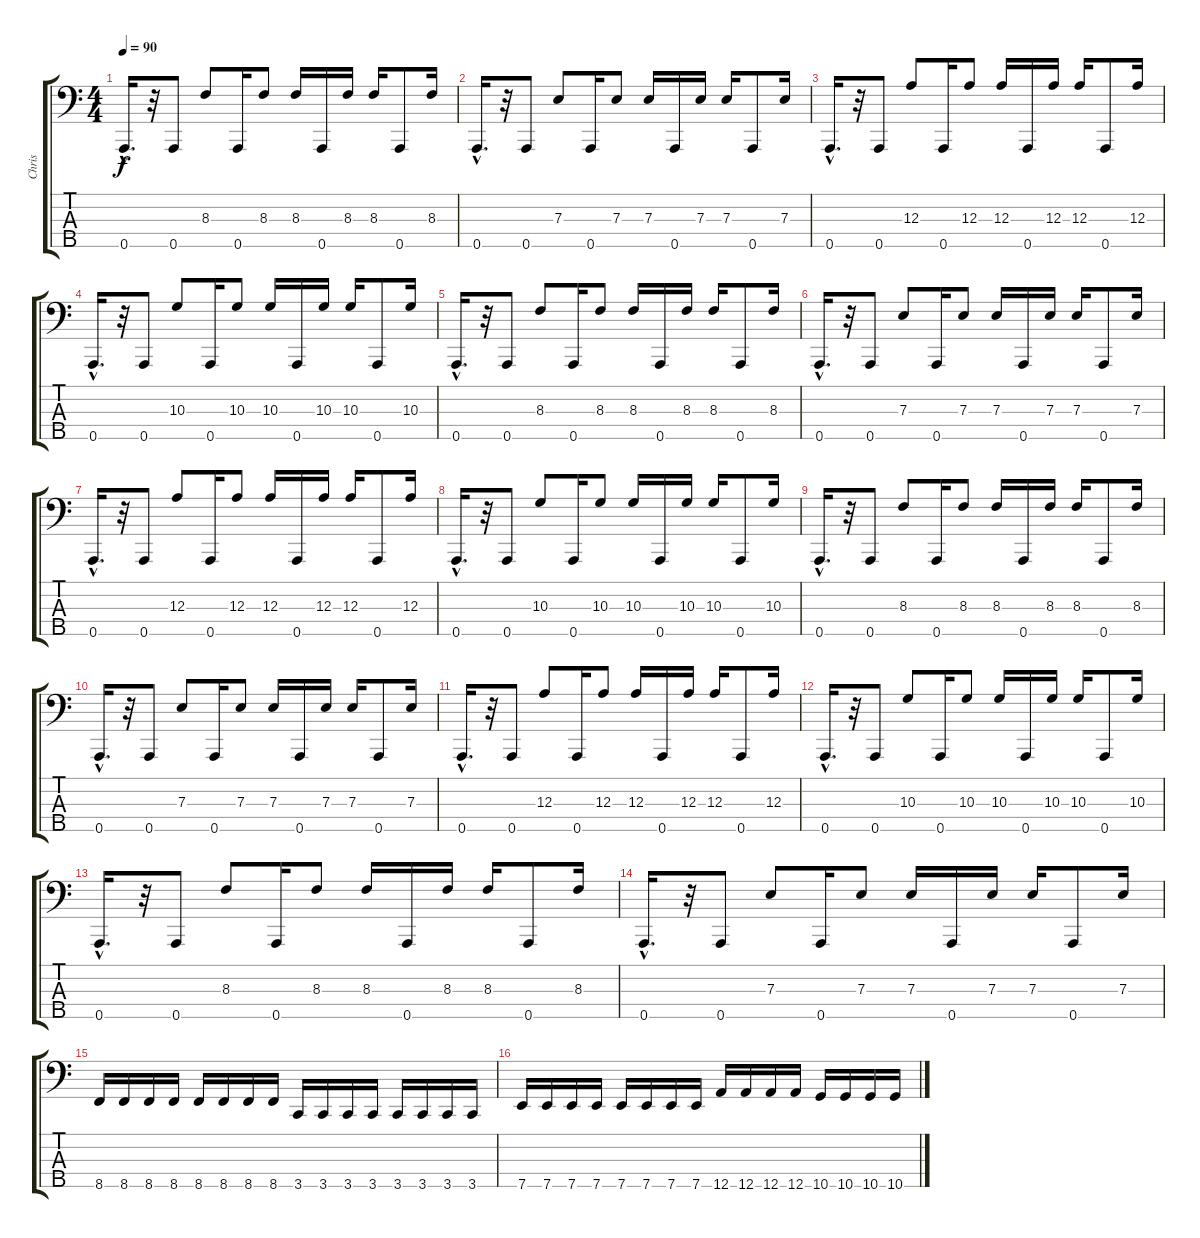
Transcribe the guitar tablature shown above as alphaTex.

\track ("Chris" "Chris") {instrument electricbassfinger}
\staff {score tabs}
\tuning (G2 D2 A1 E1 A0) {hide}
\ts (4 4)
\tempo 90
\clef f4
\ks c
0.5{hac}.16{d dy f} r.32 0.5.8 8.3.8 0.5.16 8.3.8 8.3.16 0.5.16 8.3.16 8.3.16 0.5.8 8.3.16 |
0.5{hac}.16{d} r.32 0.5.8 7.3.8 0.5.16 7.3.8 7.3.16 0.5.16 7.3.16 7.3.16 0.5.8 7.3.16 |
0.5{hac}.16{d} r.32 0.5.8 12.3.8 0.5.16 12.3.8 12.3.16 0.5.16 12.3.16 12.3.16 0.5.8 12.3.16 |
0.5{hac}.16{d} r.32 0.5.8 10.3.8 0.5.16 10.3.8 10.3.16 0.5.16 10.3.16 10.3.16 0.5.8 10.3.16 |
0.5{hac}.16{d} r.32 0.5.8 8.3.8 0.5.16 8.3.8 8.3.16 0.5.16 8.3.16 8.3.16 0.5.8 8.3.16 |
0.5{hac}.16{d} r.32 0.5.8 7.3.8 0.5.16 7.3.8 7.3.16 0.5.16 7.3.16 7.3.16 0.5.8 7.3.16 |
0.5{hac}.16{d} r.32 0.5.8 12.3.8 0.5.16 12.3.8 12.3.16 0.5.16 12.3.16 12.3.16 0.5.8 12.3.16 |
0.5{hac}.16{d} r.32 0.5.8 10.3.8 0.5.16 10.3.8 10.3.16 0.5.16 10.3.16 10.3.16 0.5.8 10.3.16 |
0.5{hac}.16{d} r.32 0.5.8 8.3.8 0.5.16 8.3.8 8.3.16 0.5.16 8.3.16 8.3.16 0.5.8 8.3.16 |
0.5{hac}.16{d} r.32 0.5.8 7.3.8 0.5.16 7.3.8 7.3.16 0.5.16 7.3.16 7.3.16 0.5.8 7.3.16 |
0.5{hac}.16{d} r.32 0.5.8 12.3.8 0.5.16 12.3.8 12.3.16 0.5.16 12.3.16 12.3.16 0.5.8 12.3.16 |
0.5{hac}.16{d} r.32 0.5.8 10.3.8 0.5.16 10.3.8 10.3.16 0.5.16 10.3.16 10.3.16 0.5.8 10.3.16 |
0.5{hac}.16{d} r.32 0.5.8 8.3.8 0.5.16 8.3.8 8.3.16 0.5.16 8.3.16 8.3.16 0.5.8 8.3.16 |
0.5{hac}.16{d} r.32 0.5.8 7.3.8 0.5.16 7.3.8 7.3.16 0.5.16 7.3.16 7.3.16 0.5.8 7.3.16 |
8.5.16 8.5.16 8.5.16 8.5.16 8.5.16 8.5.16 8.5.16 8.5.16 3.5.16 3.5.16 3.5.16 3.5.16 3.5.16 3.5.16 3.5.16 3.5.16 |
7.5.16 7.5.16 7.5.16 7.5.16 7.5.16 7.5.16 7.5.16 7.5.16 12.5.16 12.5.16 12.5.16 12.5.16 10.5.16 10.5.16 10.5.16 10.5.16
